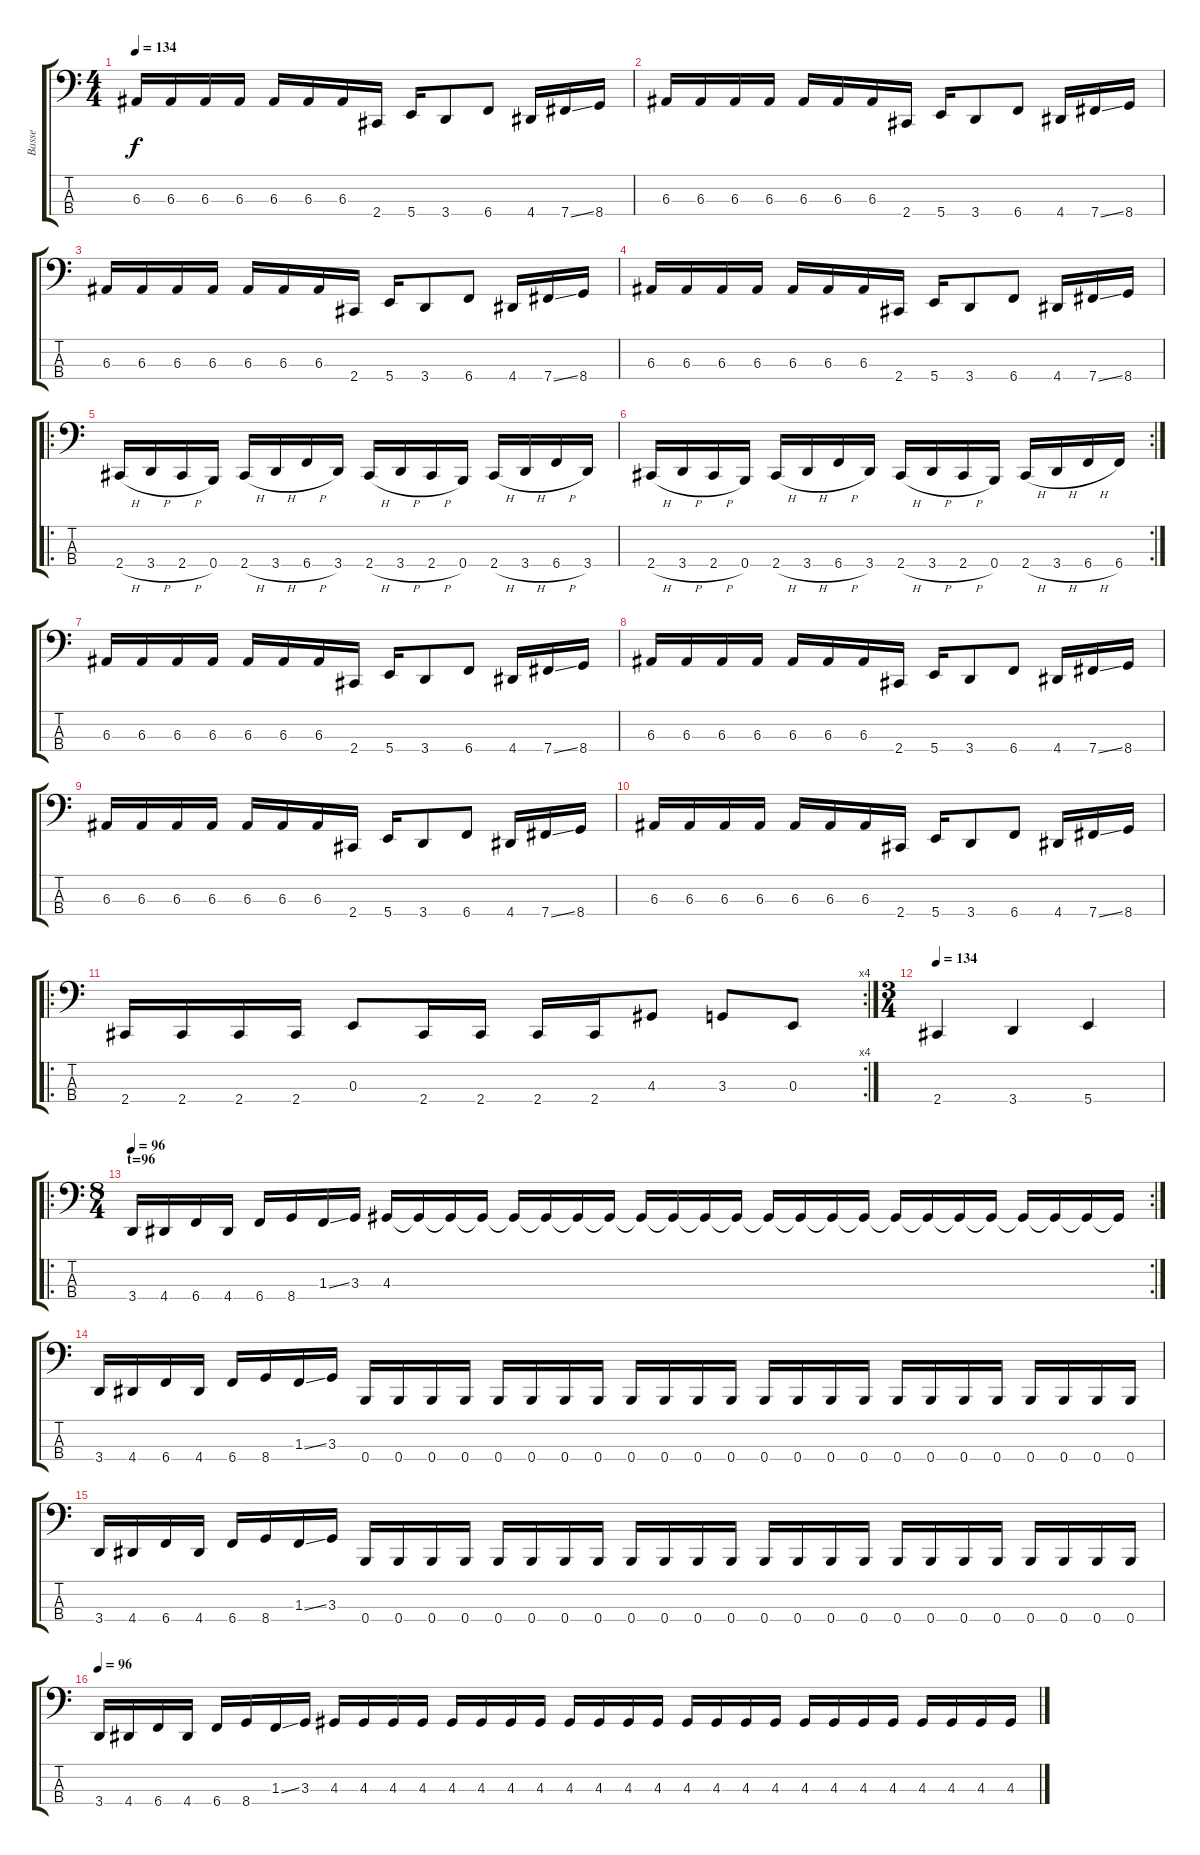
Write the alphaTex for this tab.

\track ("Basse" "Basse") {instrument electricbassfinger}
\staff {score tabs}
\tuning (D2 A1 E1 B0) {hide}
\ts (4 4)
\tempo 134
\clef f4
\ks c
6.3.16{dy f} 6.3.16 6.3.16 6.3.16 6.3.16 6.3.16 6.3.16 2.4.16 5.4.16 3.4.8 6.4.8 4.4.16 7.4{ss}.16 8.4.16 |
6.3.16 6.3.16 6.3.16 6.3.16 6.3.16 6.3.16 6.3.16 2.4.16 5.4.16 3.4.8 6.4.8 4.4.16 7.4{ss}.16 8.4.16 |
6.3.16 6.3.16 6.3.16 6.3.16 6.3.16 6.3.16 6.3.16 2.4.16 5.4.16 3.4.8 6.4.8 4.4.16 7.4{ss}.16 8.4.16 |
6.3.16 6.3.16 6.3.16 6.3.16 6.3.16 6.3.16 6.3.16 2.4.16 5.4.16 3.4.8 6.4.8 4.4.16 7.4{ss}.16 8.4.16 |
\ro
2.4{h}.16 3.4{h}.16 2.4{h}.16 0.4.16 2.4{h}.16 3.4{h}.16 6.4{h}.16 3.4.16 2.4{h}.16 3.4{h}.16 2.4{h}.16 0.4.16 2.4{h}.16 3.4{h}.16 6.4{h}.16 3.4.16 |
\rc 2
2.4{h}.16 3.4{h}.16 2.4{h}.16 0.4.16 2.4{h}.16 3.4{h}.16 6.4{h}.16 3.4.16 2.4{h}.16 3.4{h}.16 2.4{h}.16 0.4.16 2.4{h}.16 3.4{h}.16 6.4{h}.16 6.4.16 |
6.3.16 6.3.16 6.3.16 6.3.16 6.3.16 6.3.16 6.3.16 2.4.16 5.4.16 3.4.8 6.4.8 4.4.16 7.4{ss}.16 8.4.16 |
6.3.16 6.3.16 6.3.16 6.3.16 6.3.16 6.3.16 6.3.16 2.4.16 5.4.16 3.4.8 6.4.8 4.4.16 7.4{ss}.16 8.4.16 |
6.3.16 6.3.16 6.3.16 6.3.16 6.3.16 6.3.16 6.3.16 2.4.16 5.4.16 3.4.8 6.4.8 4.4.16 7.4{ss}.16 8.4.16 |
6.3.16 6.3.16 6.3.16 6.3.16 6.3.16 6.3.16 6.3.16 2.4.16 5.4.16 3.4.8 6.4.8 4.4.16 7.4{ss}.16 8.4.16 |
\ro
\rc 4
2.4.16 2.4.16 2.4.16 2.4.16 0.3.8 2.4.16 2.4.16 2.4.16 2.4.16 4.3.8 3.3.8 0.3.8 |
\ts (3 4)
\tempo 134
2.4.4 3.4.4 5.4.4 |
\ro
\rc 2
\ts (8 4)
\section ("" "t=96")
\tempo 96
3.4.16 4.4.16 6.4.16 4.4.16 6.4.16 8.4.16 1.3{ss}.16 3.3.16 4.3.16 4.3{t}.16 4.3{t}.16 4.3{t}.16 4.3{t}.16 4.3{t}.16 4.3{t}.16 4.3{t}.16 4.3{t}.16 4.3{t}.16 4.3{t}.16 4.3{t}.16 4.3{t}.16 4.3{t}.16 4.3{t}.16 4.3{t}.16 4.3{t}.16 4.3{t}.16 4.3{t}.16 4.3{t}.16 4.3{t}.16 4.3{t}.16 4.3{t}.16 4.3{t}.16 |
3.4.16 4.4.16 6.4.16 4.4.16 6.4.16 8.4.16 1.3{ss}.16 3.3.16 0.4.16 0.4.16 0.4.16 0.4.16 0.4.16 0.4.16 0.4.16 0.4.16 0.4.16 0.4.16 0.4.16 0.4.16 0.4.16 0.4.16 0.4.16 0.4.16 0.4.16 0.4.16 0.4.16 0.4.16 0.4.16 0.4.16 0.4.16 0.4.16 |
3.4.16 4.4.16 6.4.16 4.4.16 6.4.16 8.4.16 1.3{ss}.16 3.3.16 0.4.16 0.4.16 0.4.16 0.4.16 0.4.16 0.4.16 0.4.16 0.4.16 0.4.16 0.4.16 0.4.16 0.4.16 0.4.16 0.4.16 0.4.16 0.4.16 0.4.16 0.4.16 0.4.16 0.4.16 0.4.16 0.4.16 0.4.16 0.4.16 |
\tempo 96
3.4.16 4.4.16 6.4.16 4.4.16 6.4.16 8.4.16 1.3{ss}.16 3.3.16 4.3.16 4.3.16 4.3.16 4.3.16 4.3.16 4.3.16 4.3.16 4.3.16 4.3.16 4.3.16 4.3.16 4.3.16 4.3.16 4.3.16 4.3.16 4.3.16 4.3.16 4.3.16 4.3.16 4.3.16 4.3.16 4.3.16 4.3.16 4.3.16
